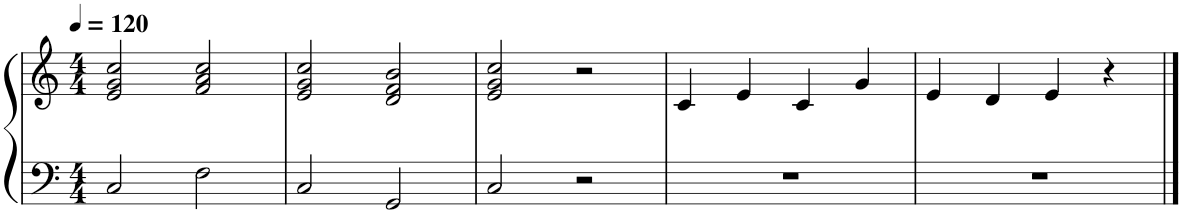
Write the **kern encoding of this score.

**kern	**kern
*part1	*part1
*staff2	*staff1
*I"Piano	*
*I'Pno.	*
*clefF4	*clefG2
*k[]	*k[]
*M4/4	*M4/4
*MM120	*MM120
=1	=1
2C/	2e/ 2g/ 2cc/
2F\	2f/ 2a/ 2cc/
=2	=2
2C/	2e/ 2g/ 2cc/
2GG/	2d/ 2f/ 2b/
=3	=3
2C/	2e/ 2g/ 2cc/
2r	2r
=4	=4
1r	4c/
.	4e/
.	4c/
.	4g/
=5	=5
1r	4e/
.	4d/
.	4e/
.	4r
==	==
*-	*-
